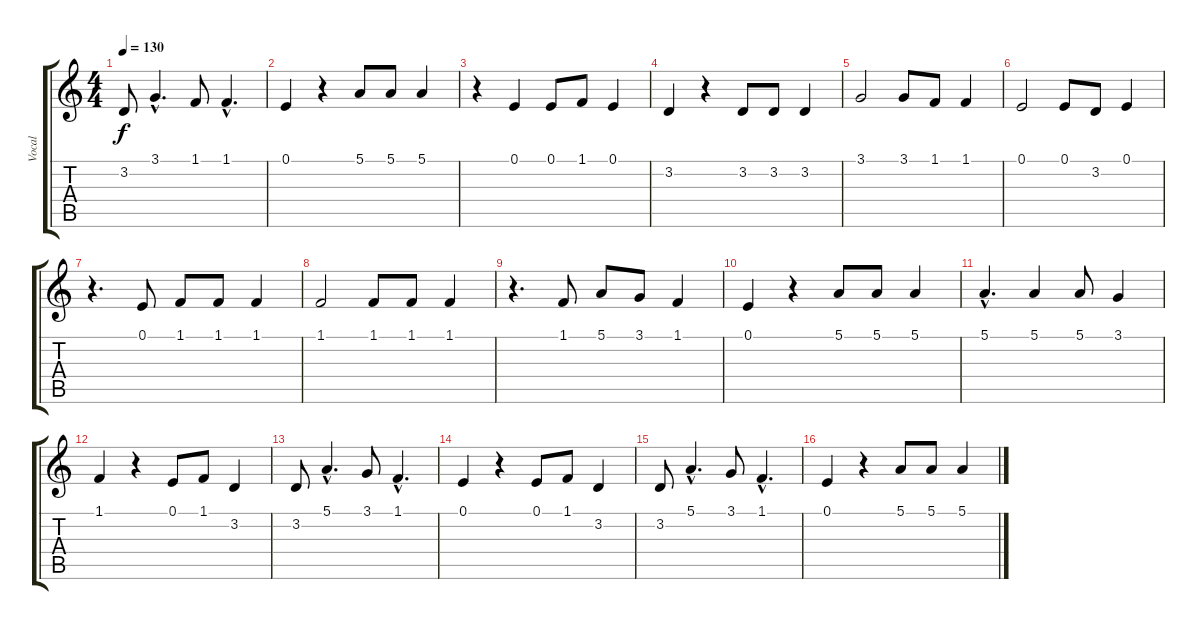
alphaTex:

\track ("Vocal" "Vocal") {instrument violin}
\staff {score tabs}
\tuning (E4 B3 G3 D3 A2 E2) {hide}
\ts (4 4)
\tempo 130
\clef g2
\ks c
3.2.8{dy f} 3.1{hac}.4{d} 1.1.8 1.1{hac}.4{d} |
0.1.4 r.4 5.1.8 5.1.8 5.1.4 |
r.4 0.1.4 0.1.8 1.1.8 0.1.4 |
3.2.4 r.4 3.2.8 3.2.8 3.2.4 |
3.1.2 3.1.8 1.1.8 1.1.4 |
0.1.2 0.1.8 3.2.8 0.1.4 |
r.4{d} 0.1.8 1.1.8 1.1.8 1.1.4 |
1.1.2 1.1.8 1.1.8 1.1.4 |
r.4{d} 1.1.8 5.1.8 3.1.8 1.1.4 |
0.1.4 r.4 5.1.8 5.1.8 5.1.4 |
5.1{hac}.4{d} 5.1.4 5.1.8 3.1.4 |
1.1.4 r.4 0.1.8 1.1.8 3.2.4 |
3.2.8 5.1{hac}.4{d} 3.1.8 1.1{hac}.4{d} |
0.1.4 r.4 0.1.8 1.1.8 3.2.4 |
3.2.8 5.1{hac}.4{d} 3.1.8 1.1{hac}.4{d} |
0.1.4 r.4 5.1.8 5.1.8 5.1.4
